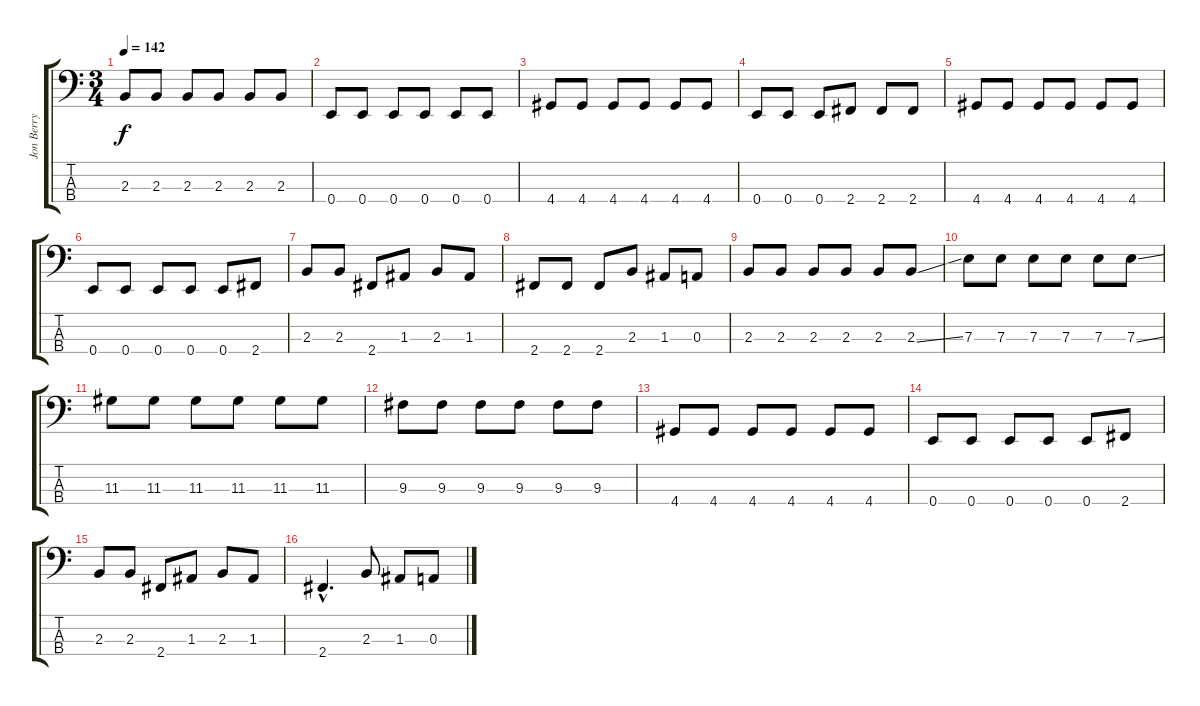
\track ("Jon Berry" "Jon Berry") {instrument electricbasspick}
\staff {score tabs}
\tuning (G2 D2 A1 E1) {hide}
\ts (3 4)
\tempo 142
\clef f4
\ks c
2.3.8{dy f} 2.3.8 2.3.8 2.3.8 2.3.8 2.3.8 |
0.4.8 0.4.8 0.4.8 0.4.8 0.4.8 0.4.8 |
4.4.8 4.4.8 4.4.8 4.4.8 4.4.8 4.4.8 |
0.4.8 0.4.8 0.4.8 2.4.8 2.4.8 2.4.8 |
4.4.8 4.4.8 4.4.8 4.4.8 4.4.8 4.4.8 |
0.4.8 0.4.8 0.4.8 0.4.8 0.4.8 2.4.8 |
2.3.8 2.3.8 2.4.8 1.3.8 2.3.8 1.3.8 |
2.4.8 2.4.8 2.4.8 2.3.8 1.3.8 0.3.8 |
2.3.8 2.3.8 2.3.8 2.3.8 2.3.8 2.3{ss}.8 |
7.3.8 7.3.8 7.3.8 7.3.8 7.3.8 7.3{ss}.8 |
11.3.8 11.3.8 11.3.8 11.3.8 11.3.8 11.3.8 |
9.3.8 9.3.8 9.3.8 9.3.8 9.3.8 9.3.8 |
4.4.8 4.4.8 4.4.8 4.4.8 4.4.8 4.4.8 |
0.4.8 0.4.8 0.4.8 0.4.8 0.4.8 2.4.8 |
2.3.8 2.3.8 2.4.8 1.3.8 2.3.8 1.3.8 |
2.4{hac}.4{d} 2.3.8 1.3.8 0.3.8
